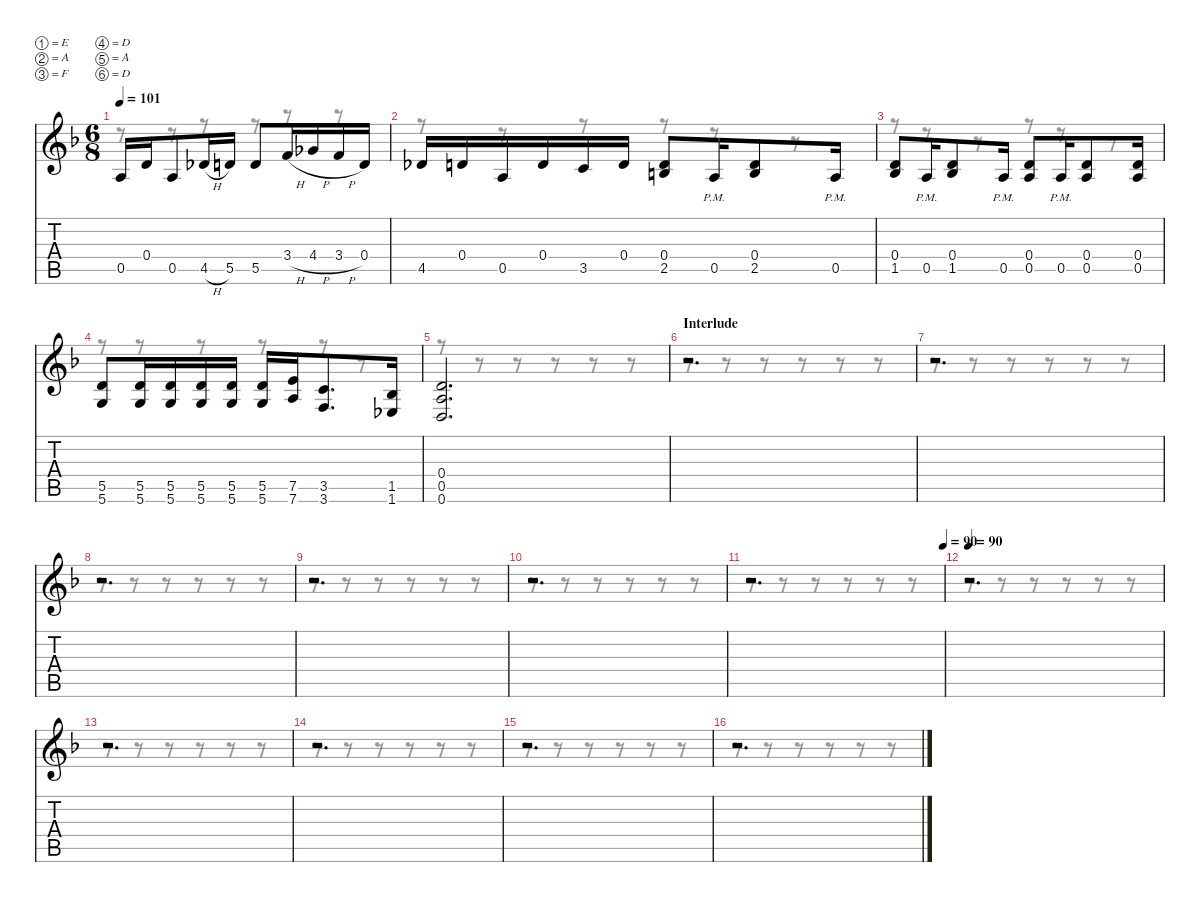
\defaultSystemsLayout 4
\hideDynamics
\bracketExtendMode nobrackets
\singleTrackTrackNamePolicy hidden
\multiTrackTrackNamePolicy hidden
\otherSystemsTrackNameOrientation horizontal
\track ("P. Lindgren" "dist.guit.") {instrument distortionguitar}
\staff {score tabs}
\tuning (E4 A3 F3 D3 A2 D2)
\voice
\ts (6 8)
\tempo 101
\clef g2
\ks dminor
0.5{acc forcenatural}.16{dy f beam Up} 0.4{acc forcenatural}.16{beam Up} 0.5{acc forcenatural}.8{beam Up} 4.5{h acc b}.16{beam Up} 5.5{acc forcenatural}.16{beam Up} 5.5{acc forcenatural}.8{beam Up} 3.4{h acc forcenatural}.16{beam Up} 4.4{h acc b}.16{dy ff beam Up} 3.4{h acc forcenatural}.16{beam Up} 0.4{acc forcenatural}.16{beam Up} |
4.5{acc b}.16{dy f beam Up} 0.4{acc forcenatural}.16{dy mf beam Up} 0.5{acc forcenatural}.16{dy f beam Up} 0.4{acc forcenatural}.16{dy mf beam Up} 3.5{acc forcenatural}.16{dy f beam Up} 0.4{acc forcenatural}.16{dy mf beam Up} (0.4{acc forcenatural} 2.5{acc forcenatural}).8{dy f beam Up} 0.5{pm acc forcenatural}.16{beam Up} (0.4{acc forcenatural} 2.5{acc forcenatural}).8{beam Up} 0.5{pm acc forcenatural}.16{beam Up} |
(0.4{acc forcenatural} 1.5{acc b}).8{beam Up} 0.5{pm acc forcenatural}.16{beam Up} (0.4{acc forcenatural} 1.5{acc b}).8{beam Up} 0.5{pm acc forcenatural}.16{beam Up} (0.4{acc forcenatural} 0.5{acc forcenatural}).8{beam Up} 0.5{pm acc forcenatural}.16{dy ff beam Up} (0.4{acc forcenatural} 0.5{acc forcenatural}).8{dy f beam Up} (0.4{acc forcenatural} 0.5{acc forcenatural}).16{beam Up} |
(5.5{acc forcenatural} 5.6{acc forcenatural}).8{beam Up} (5.5{acc forcenatural} 5.6{acc forcenatural}).16{beam Up} (5.5{acc forcenatural} 5.6{acc forcenatural}).16{beam Up} (5.5{acc forcenatural} 5.6{acc forcenatural}).16{beam Up} (5.5{acc forcenatural} 5.6{acc forcenatural}).16{beam Up} (5.5{acc forcenatural} 5.6{acc forcenatural}).16{beam Up} (7.5{acc forcenatural} 7.6{acc forcenatural}).16{beam Up} (3.5{acc forcenatural} 3.6{acc forcenatural}).8{d beam Up} (1.5{acc b} 1.6{acc b}).16{beam Up} |
(0.4{acc forcenatural} 0.5{acc forcenatural} 0.6{acc forcenatural}).2{d dy mf beam Up} |
\section ("" "Interlude")
r.2{d beam Up} |
r.2{d beam Up} |
r.2{d beam Up} |
r.2{d beam Up} |
r.2{d beam Up} |
\tempo (90 1)
r.2{d beam Up} |
\tempo 90
r.2{d beam Up} |
r.2{d beam Up} |
r.2{d beam Up} |
r.2{d beam Up} |
r.2{d beam Up}
\voice
\clef g2
\ottava regular
\simile none
\ks dminor
r.8{dy mf beam Down} r.8{beam Down} r.8{beam Down} r.8{beam Down} r.8{beam Down} r.8{beam Down} |
r.8{beam Down} r.8{beam Down} r.8{beam Down} r.8{beam Down} r.8{beam Down} r.8{beam Down} |
r.8{beam Down} r.8{beam Down} r.8{beam Down} r.8{beam Down} r.8{beam Down} r.8{beam Down} |
r.8{beam Down} r.8{beam Down} r.8{beam Down} r.8{beam Down} r.8{beam Down} r.8{beam Down} |
r.8{beam Down} r.8{beam Down} r.8{beam Down} r.8{beam Down} r.8{beam Down} r.8{beam Down} |
r.8{beam Down} r.8{beam Down} r.8{beam Down} r.8{beam Down} r.8{beam Down} r.8{beam Down} |
r.8{beam Down} r.8{beam Down} r.8{beam Down} r.8{beam Down} r.8{beam Down} r.8{beam Down} |
r.8{beam Down} r.8{beam Down} r.8{beam Down} r.8{beam Down} r.8{beam Down} r.8{beam Down} |
r.8{beam Down} r.8{beam Down} r.8{beam Down} r.8{beam Down} r.8{beam Down} r.8{beam Down} |
r.8{beam Down} r.8{beam Down} r.8{beam Down} r.8{beam Down} r.8{beam Down} r.8{beam Down} |
r.8{beam Down} r.8{beam Down} r.8{beam Down} r.8{beam Down} r.8{beam Down} r.8{beam Down} |
r.8{beam Down} r.8{beam Down} r.8{beam Down} r.8{beam Down} r.8{beam Down} r.8{beam Down} |
r.8{beam Down} r.8{beam Down} r.8{beam Down} r.8{beam Down} r.8{beam Down} r.8{beam Down} |
r.8{beam Down} r.8{beam Down} r.8{beam Down} r.8{beam Down} r.8{beam Down} r.8{beam Down} |
r.8{beam Down} r.8{beam Down} r.8{beam Down} r.8{beam Down} r.8{beam Down} r.8{beam Down} |
r.8{beam Down} r.8{beam Down} r.8{beam Down} r.8{beam Down} r.8{beam Down} r.8{beam Down}
